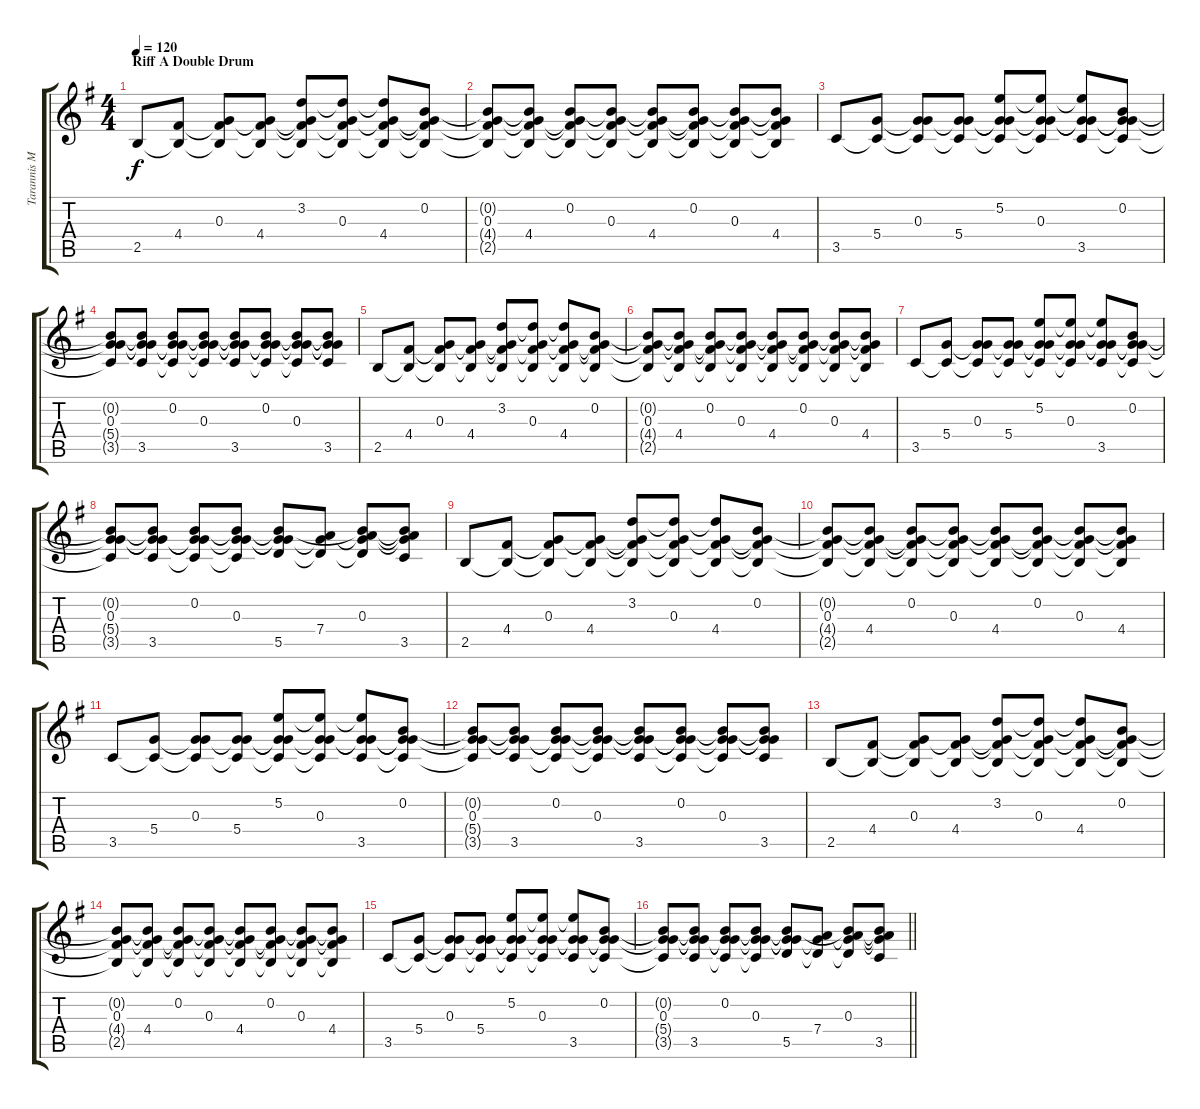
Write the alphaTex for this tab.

\track ("Tarannis Moloch" "Tarannis M") {instrument overdrivenguitar}
\staff {score tabs}
\tuning (E4 B3 G3 D3 A2 E2) {hide}
\ts (4 4)
\section ("" "Riff A Double Drum")
\tempo 120
\clef g2
\ks eminor
2.5.8{dy f} (4.4 2.5{t}).8 (0.3 4.4{t} 2.5{t}).8 (0.3{t} 4.4 2.5{t}).8 (3.2 0.3{t} 4.4{t} 2.5{t}).8 (3.2{t} 0.3 4.4{t} 2.5{t}).8 (3.2{t} 0.3{t} 4.4 2.5{t}).8 (0.2 0.3{t} 4.4{t} 2.5{t}).8 |
(0.2{t} 0.3 4.4{t} 2.5{t}).8 (0.2{t} 0.3{t} 4.4 2.5{t}).8 (0.2 0.3{t} 4.4{t} 2.5{t}).8 (0.2{t} 0.3 4.4{t} 2.5{t}).8 (0.2{t} 0.3{t} 4.4 2.5{t}).8 (0.2 0.3{t} 4.4{t} 2.5{t}).8 (0.2{t} 0.3 4.4{t} 2.5{t}).8 (0.2{t} 0.3{t} 4.4 2.5{t}).8 |
3.5.8 (5.4 3.5{t}).8 (0.3 5.4{t} 3.5{t}).8 (0.3{t} 5.4 3.5{t}).8 (5.2 0.3{t} 5.4{t} 3.5{t}).8 (5.2{t} 0.3 5.4{t} 3.5{t}).8 (5.2{t} 0.3{t} 5.4{t} 3.5).8 (0.2 0.3{t} 5.4{t} 3.5{t}).8 |
(0.2{t} 0.3 5.4{t} 3.5{t}).8 (0.2{t} 0.3{t} 5.4{t} 3.5).8 (0.2 0.3{t} 5.4{t} 3.5{t}).8 (0.2{t} 0.3 5.4{t} 3.5{t}).8 (0.2{t} 0.3{t} 5.4{t} 3.5).8 (0.2 0.3{t} 5.4{t} 3.5{t}).8 (0.2{t} 0.3 5.4{t} 3.5{t}).8 (0.2{t} 0.3{t} 5.4{t} 3.5).8 |
2.5.8 (4.4 2.5{t}).8 (0.3 4.4{t} 2.5{t}).8 (0.3{t} 4.4 2.5{t}).8 (3.2 0.3{t} 4.4{t} 2.5{t}).8 (3.2{t} 0.3 4.4{t} 2.5{t}).8 (3.2{t} 0.3{t} 4.4 2.5{t}).8 (0.2 0.3{t} 4.4{t} 2.5{t}).8 |
(0.2{t} 0.3 4.4{t} 2.5{t}).8 (0.2{t} 0.3{t} 4.4 2.5{t}).8 (0.2 0.3{t} 4.4{t} 2.5{t}).8 (0.2{t} 0.3 4.4{t} 2.5{t}).8 (0.2{t} 0.3{t} 4.4 2.5{t}).8 (0.2 0.3{t} 4.4{t} 2.5{t}).8 (0.2{t} 0.3 4.4{t} 2.5{t}).8 (0.2{t} 0.3{t} 4.4 2.5{t}).8 |
3.5.8 (5.4 3.5{t}).8 (0.3 5.4{t} 3.5{t}).8 (0.3{t} 5.4 3.5{t}).8 (5.2 0.3{t} 5.4{t} 3.5{t}).8 (5.2{t} 0.3 5.4{t} 3.5{t}).8 (5.2{t} 0.3{t} 5.4{t} 3.5).8 (0.2 0.3{t} 5.4{t} 3.5{t}).8 |
(0.2{t} 0.3 5.4{t} 3.5{t}).8 (0.2{t} 0.3{t} 5.4{t} 3.5).8 (0.2 0.3{t} 5.4{t} 3.5{t}).8 (0.2{t} 0.3 5.4{t} 3.5{t}).8 (0.2{t} 0.3{t} 5.4{t} 5.5).8 (0.3{t} 7.4 5.5{t}).8 (0.2{t} 0.3 7.4{t} 5.5{t}).8 (0.2{t} 0.3{t} 7.4{t} 3.5).8 |
2.5.8 (4.4 2.5{t}).8 (0.3 4.4{t} 2.5{t}).8 (0.3{t} 4.4 2.5{t}).8 (3.2 0.3{t} 4.4{t} 2.5{t}).8 (3.2{t} 0.3 4.4{t} 2.5{t}).8 (3.2{t} 0.3{t} 4.4 2.5{t}).8 (0.2 0.3{t} 4.4{t} 2.5{t}).8 |
(0.2{t} 0.3 4.4{t} 2.5{t}).8 (0.2{t} 0.3{t} 4.4 2.5{t}).8 (0.2 0.3{t} 4.4{t} 2.5{t}).8 (0.2{t} 0.3 4.4{t} 2.5{t}).8 (0.2{t} 0.3{t} 4.4 2.5{t}).8 (0.2 0.3{t} 4.4{t} 2.5{t}).8 (0.2{t} 0.3 4.4{t} 2.5{t}).8 (0.2{t} 0.3{t} 4.4 2.5{t}).8 |
3.5.8 (5.4 3.5{t}).8 (0.3 5.4{t} 3.5{t}).8 (0.3{t} 5.4 3.5{t}).8 (5.2 0.3{t} 5.4{t} 3.5{t}).8 (5.2{t} 0.3 5.4{t} 3.5{t}).8 (5.2{t} 0.3{t} 5.4{t} 3.5).8 (0.2 0.3{t} 5.4{t} 3.5{t}).8 |
(0.2{t} 0.3 5.4{t} 3.5{t}).8 (0.2{t} 0.3{t} 5.4{t} 3.5).8 (0.2 0.3{t} 5.4{t} 3.5{t}).8 (0.2{t} 0.3 5.4{t} 3.5{t}).8 (0.2{t} 0.3{t} 5.4{t} 3.5).8 (0.2 0.3{t} 5.4{t} 3.5{t}).8 (0.2{t} 0.3 5.4{t} 3.5{t}).8 (0.2{t} 0.3{t} 5.4{t} 3.5).8 |
2.5.8 (4.4 2.5{t}).8 (0.3 4.4{t} 2.5{t}).8 (0.3{t} 4.4 2.5{t}).8 (3.2 0.3{t} 4.4{t} 2.5{t}).8 (3.2{t} 0.3 4.4{t} 2.5{t}).8 (3.2{t} 0.3{t} 4.4 2.5{t}).8 (0.2 0.3{t} 4.4{t} 2.5{t}).8 |
(0.2{t} 0.3 4.4{t} 2.5{t}).8 (0.2{t} 0.3{t} 4.4 2.5{t}).8 (0.2 0.3{t} 4.4{t} 2.5{t}).8 (0.2{t} 0.3 4.4{t} 2.5{t}).8 (0.2{t} 0.3{t} 4.4 2.5{t}).8 (0.2 0.3{t} 4.4{t} 2.5{t}).8 (0.2{t} 0.3 4.4{t} 2.5{t}).8 (0.2{t} 0.3{t} 4.4 2.5{t}).8 |
3.5.8 (5.4 3.5{t}).8 (0.3 5.4{t} 3.5{t}).8 (0.3{t} 5.4 3.5{t}).8 (5.2 0.3{t} 5.4{t} 3.5{t}).8 (5.2{t} 0.3 5.4{t} 3.5{t}).8 (5.2{t} 0.3{t} 5.4{t} 3.5).8 (0.2 0.3{t} 5.4{t} 3.5{t}).8 |
\barLineRight lightlight
(0.2{t} 0.3 5.4{t} 3.5{t}).8 (0.2{t} 0.3{t} 5.4{t} 3.5).8 (0.2 0.3{t} 5.4{t} 3.5{t}).8 (0.2{t} 0.3 5.4{t} 3.5{t}).8 (0.2{t} 0.3{t} 5.4{t} 5.5).8 (0.3{t} 7.4 5.5{t}).8 (0.2{t} 0.3 7.4{t} 5.5{t}).8 (0.2{t} 0.3{t} 7.4{t} 3.5).8
